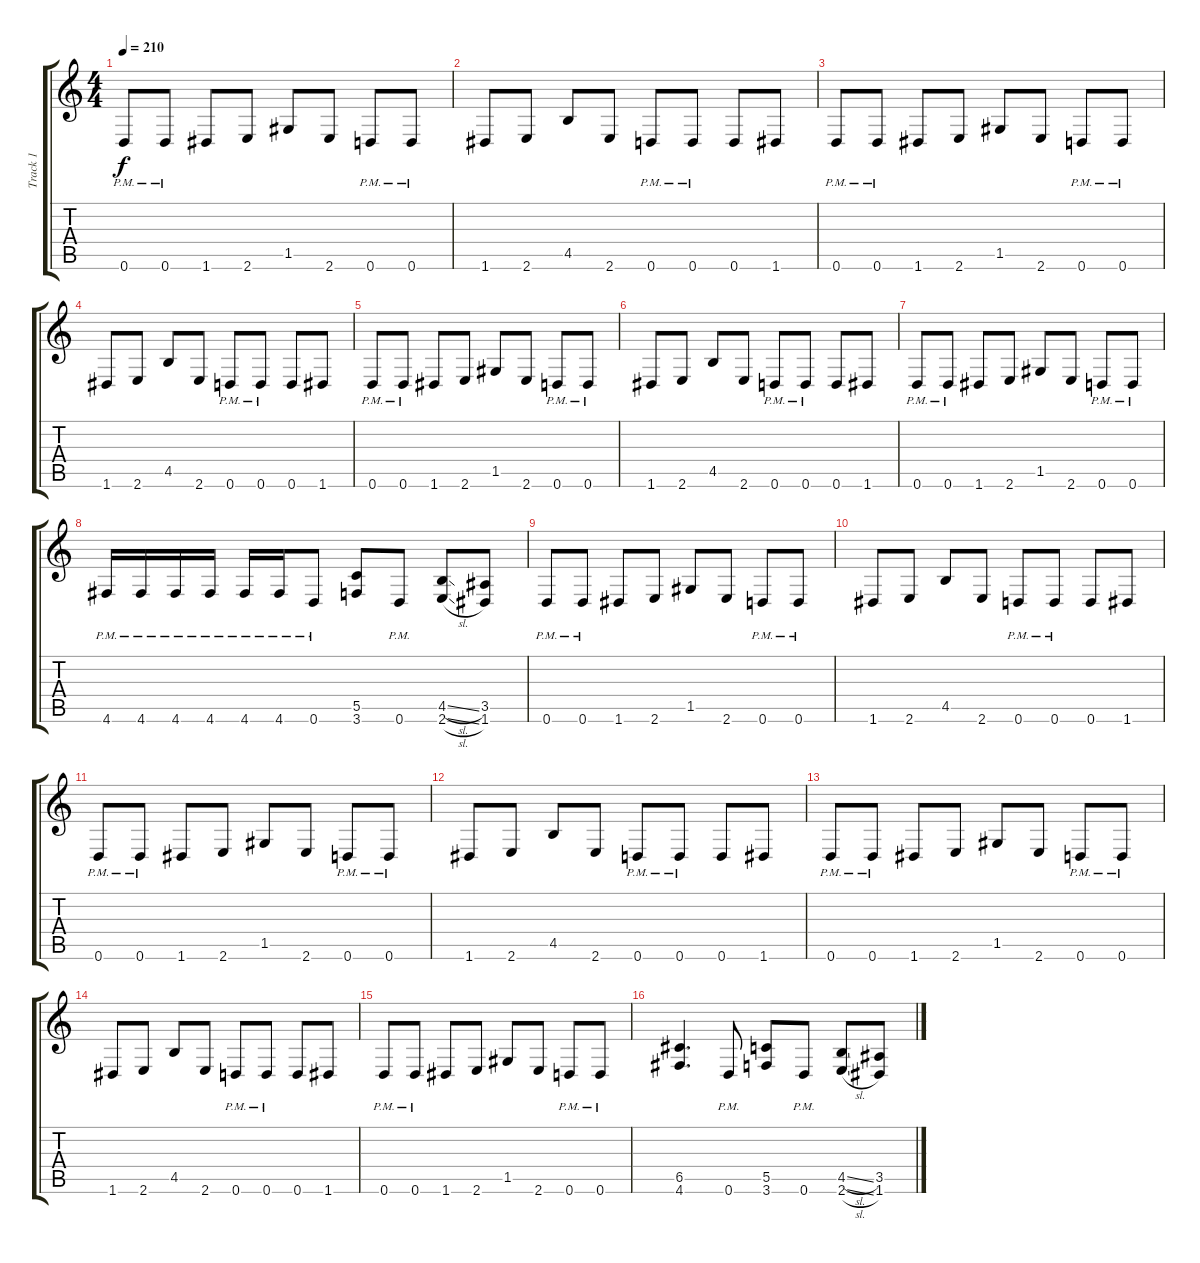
\track ("Track 1" "Track 1") {instrument overdrivenguitar}
\staff {score tabs}
\tuning (D4 A3 F3 C3 G2 D2) {hide}
\ts (4 4)
\tempo 210
\clef g2
\ks c
0.6{pm}.8{dy f} 0.6{pm}.8 1.6.8 2.6.8 1.5.8 2.6.8 0.6{pm}.8 0.6{pm}.8 |
1.6.8 2.6.8 4.5.8 2.6.8 0.6{pm}.8 0.6{pm}.8 0.6.8 1.6.8 |
0.6{pm}.8 0.6{pm}.8 1.6.8 2.6.8 1.5.8 2.6.8 0.6{pm}.8 0.6{pm}.8 |
1.6.8 2.6.8 4.5.8 2.6.8 0.6{pm}.8 0.6{pm}.8 0.6.8 1.6.8 |
0.6{pm}.8 0.6{pm}.8 1.6.8 2.6.8 1.5.8 2.6.8 0.6{pm}.8 0.6{pm}.8 |
1.6.8 2.6.8 4.5.8 2.6.8 0.6{pm}.8 0.6{pm}.8 0.6.8 1.6.8 |
0.6{pm}.8 0.6{pm}.8 1.6.8 2.6.8 1.5.8 2.6.8 0.6{pm}.8 0.6{pm}.8 |
4.6{pm}.16 4.6{pm}.16 4.6{pm}.16 4.6{pm}.16 4.6{pm}.16 4.6{pm}.16 0.6{pm}.8 (5.5 3.6).8 0.6{pm}.8 (4.5{sl} 2.6{sl}).8 (3.5 1.6).8 |
0.6{pm}.8 0.6{pm}.8 1.6.8 2.6.8 1.5.8 2.6.8 0.6{pm}.8 0.6{pm}.8 |
1.6.8 2.6.8 4.5.8 2.6.8 0.6{pm}.8 0.6{pm}.8 0.6.8 1.6.8 |
0.6{pm}.8 0.6{pm}.8 1.6.8 2.6.8 1.5.8 2.6.8 0.6{pm}.8 0.6{pm}.8 |
1.6.8 2.6.8 4.5.8 2.6.8 0.6{pm}.8 0.6{pm}.8 0.6.8 1.6.8 |
0.6{pm}.8 0.6{pm}.8 1.6.8 2.6.8 1.5.8 2.6.8 0.6{pm}.8 0.6{pm}.8 |
1.6.8 2.6.8 4.5.8 2.6.8 0.6{pm}.8 0.6{pm}.8 0.6.8 1.6.8 |
0.6{pm}.8 0.6{pm}.8 1.6.8 2.6.8 1.5.8 2.6.8 0.6{pm}.8 0.6{pm}.8 |
(6.5 4.6).4{d} 0.6{pm}.8 (5.5 3.6).8 0.6{pm}.8 (4.5{sl} 2.6{sl}).8 (3.5 1.6).8
